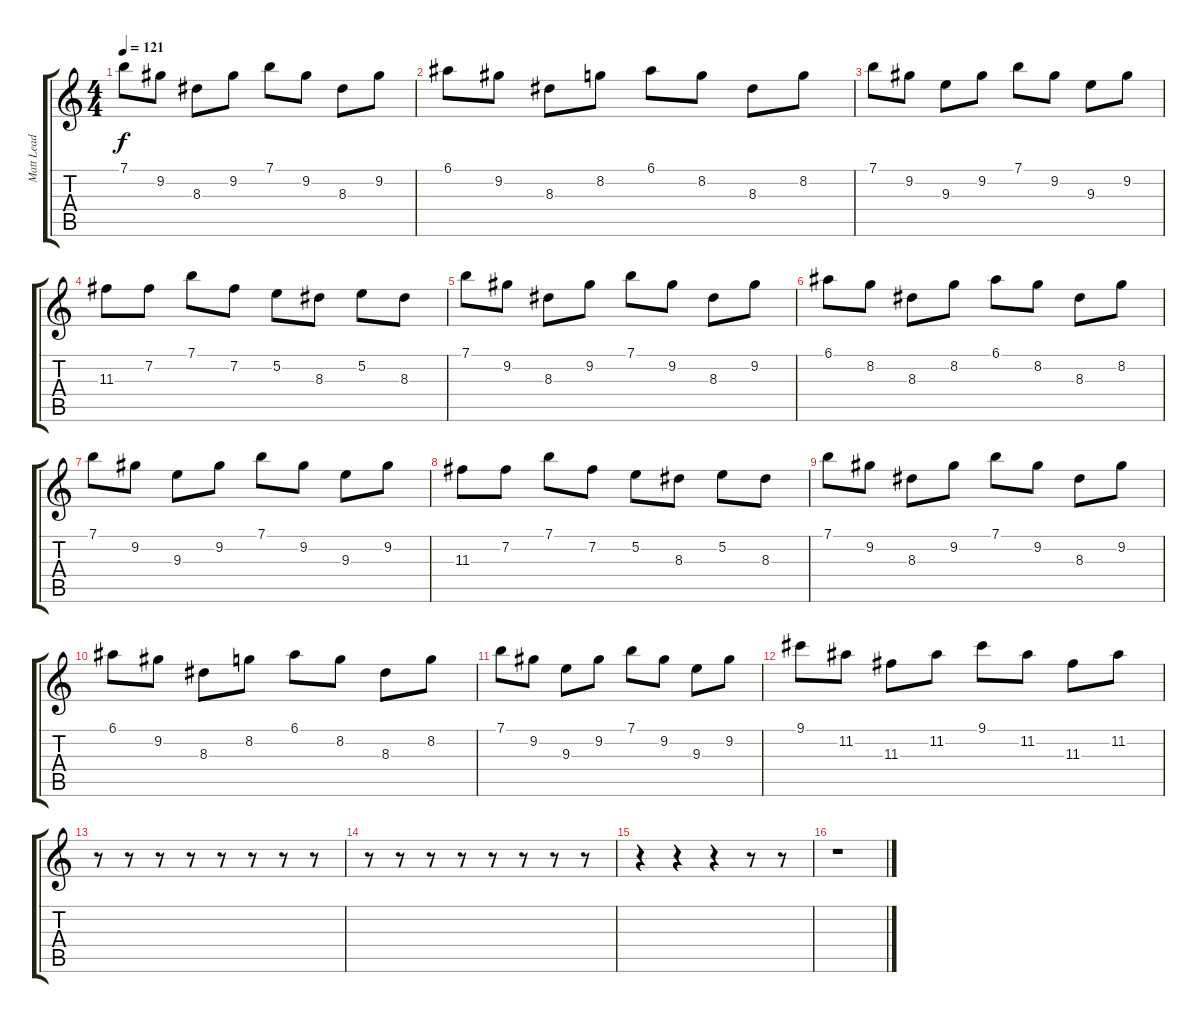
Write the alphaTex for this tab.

\track ("Matt Lead " "Matt Lead ") {instrument distortionguitar}
\staff {score tabs}
\tuning (E4 B3 G3 D3 A2 E2) {hide}
\ts (4 4)
\tempo 121
\clef g2
\ks c
7.1.8{dy f} 9.2.8 8.3.8 9.2.8 7.1.8 9.2.8 8.3.8 9.2.8 |
6.1.8 9.2.8 8.3.8 8.2.8 6.1.8 8.2.8 8.3.8 8.2.8 |
7.1.8 9.2.8 9.3.8 9.2.8 7.1.8 9.2.8 9.3.8 9.2.8 |
11.3.8 7.2.8 7.1.8 7.2.8 5.2.8 8.3.8 5.2.8 8.3.8 |
7.1.8 9.2.8 8.3.8 9.2.8 7.1.8 9.2.8 8.3.8 9.2.8 |
6.1.8 8.2.8 8.3.8 8.2.8 6.1.8 8.2.8 8.3.8 8.2.8 |
7.1.8 9.2.8 9.3.8 9.2.8 7.1.8 9.2.8 9.3.8 9.2.8 |
11.3.8 7.2.8 7.1.8 7.2.8 5.2.8 8.3.8 5.2.8 8.3.8 |
7.1.8 9.2.8 8.3.8 9.2.8 7.1.8 9.2.8 8.3.8 9.2.8 |
6.1.8 9.2.8 8.3.8 8.2.8 6.1.8 8.2.8 8.3.8 8.2.8 |
7.1.8 9.2.8 9.3.8 9.2.8 7.1.8 9.2.8 9.3.8 9.2.8 |
9.1.8 11.2.8 11.3.8 11.2.8 9.1.8 11.2.8 11.3.8 11.2.8 |
r.8 r.8 r.8 r.8 r.8 r.8 r.8 r.8 |
r.8 r.8 r.8 r.8 r.8 r.8 r.8 r.8 |
r.4 r.4 r.4 r.8 r.8 |
r.1
